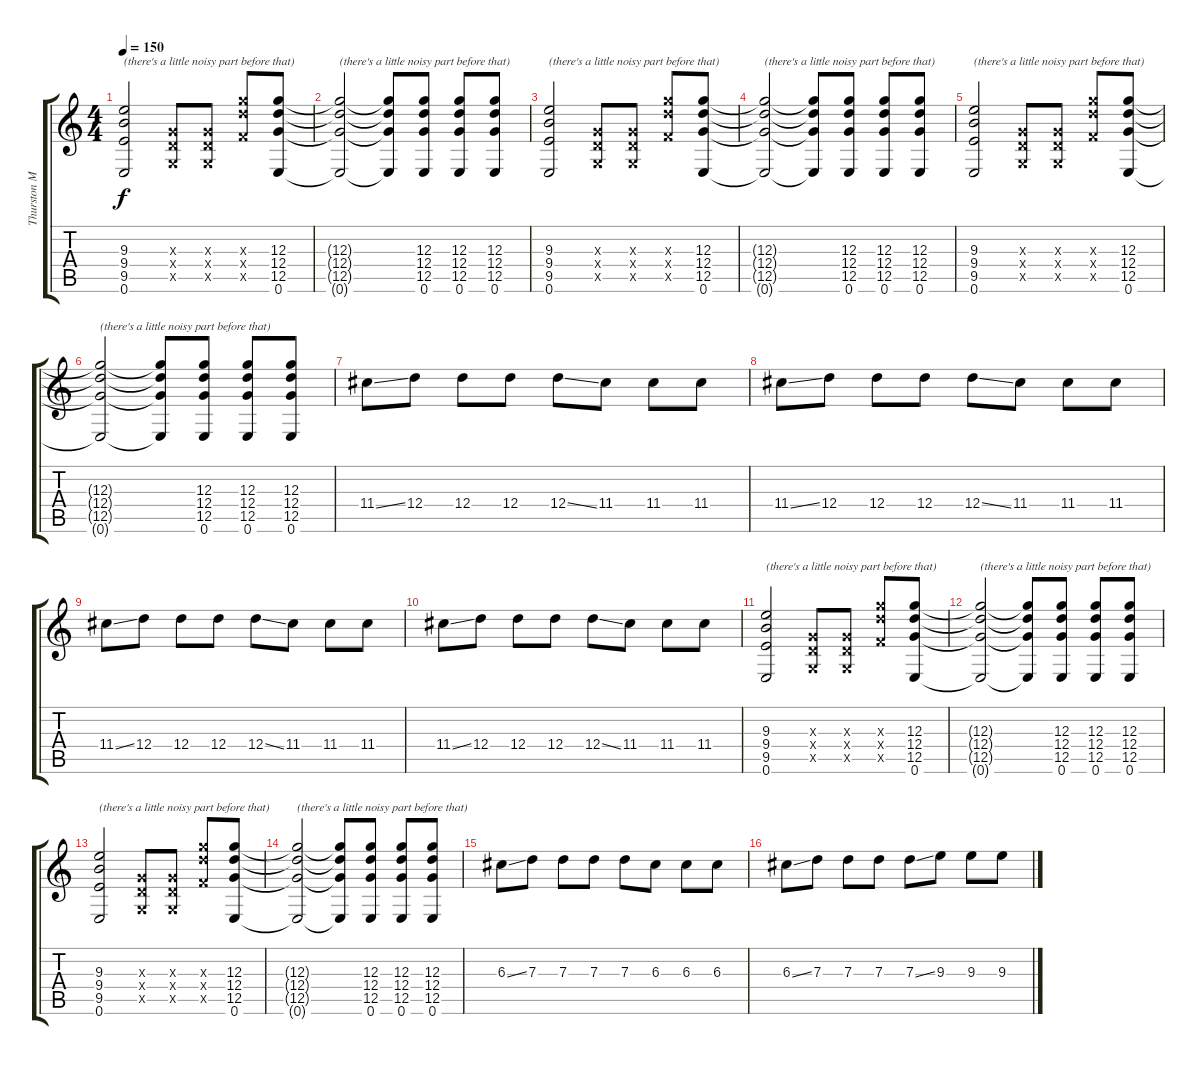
\track ("Thurston Moore" "Thurston M") {instrument overdrivenguitar}
\staff {score tabs}
\tuning (E4 B3 G3 D3 G2 E2) {hide}
\ts (4 4)
\tempo 150
\clef g2
\ks c
(9.3 9.4 9.5 0.6).2{txt "(there's a little noisy part before that)" dy f} (0.3{x} 0.4{x} 0.5{x}).8 (0.3{x} 0.4{x} 0.5{x}).8 (12.3{x} 12.4{x} 10.5{x}).8 (12.3 12.4 12.5 0.6).8 |
(12.3{t} 12.4{t} 12.5{t} 0.6{t}).2{txt "(there's a little noisy part before that)"} (12.3{t} 12.4{t} 12.5{t} 0.6{t}).8 (12.3 12.4 12.5 0.6).8 (12.3 12.4 12.5 0.6).8 (12.3 12.4 12.5 0.6).8 |
(9.3 9.4 9.5 0.6).2{txt "(there's a little noisy part before that)"} (0.3{x} 0.4{x} 0.5{x}).8 (0.3{x} 0.4{x} 0.5{x}).8 (12.3{x} 12.4{x} 10.5{x}).8 (12.3 12.4 12.5 0.6).8 |
(12.3{t} 12.4{t} 12.5{t} 0.6{t}).2{txt "(there's a little noisy part before that)"} (12.3{t} 12.4{t} 12.5{t} 0.6{t}).8 (12.3 12.4 12.5 0.6).8 (12.3 12.4 12.5 0.6).8 (12.3 12.4 12.5 0.6).8 |
(9.3 9.4 9.5 0.6).2{txt "(there's a little noisy part before that)"} (0.3{x} 0.4{x} 0.5{x}).8 (0.3{x} 0.4{x} 0.5{x}).8 (12.3{x} 12.4{x} 10.5{x}).8 (12.3 12.4 12.5 0.6).8 |
(12.3{t} 12.4{t} 12.5{t} 0.6{t}).2{txt "(there's a little noisy part before that)"} (12.3{t} 12.4{t} 12.5{t} 0.6{t}).8 (12.3 12.4 12.5 0.6).8 (12.3 12.4 12.5 0.6).8 (12.3 12.4 12.5 0.6).8 |
11.4{ss}.8 12.4.8 12.4.8 12.4.8 12.4{ss}.8 11.4.8 11.4.8 11.4.8 |
11.4{ss}.8 12.4.8 12.4.8 12.4.8 12.4{ss}.8 11.4.8 11.4.8 11.4.8 |
11.4{ss}.8 12.4.8 12.4.8 12.4.8 12.4{ss}.8 11.4.8 11.4.8 11.4.8 |
11.4{ss}.8 12.4.8 12.4.8 12.4.8 12.4{ss}.8 11.4.8 11.4.8 11.4.8 |
(9.3 9.4 9.5 0.6).2{txt "(there's a little noisy part before that)"} (0.3{x} 0.4{x} 0.5{x}).8 (0.3{x} 0.4{x} 0.5{x}).8 (12.3{x} 12.4{x} 10.5{x}).8 (12.3 12.4 12.5 0.6).8 |
(12.3{t} 12.4{t} 12.5{t} 0.6{t}).2{txt "(there's a little noisy part before that)"} (12.3{t} 12.4{t} 12.5{t} 0.6{t}).8 (12.3 12.4 12.5 0.6).8 (12.3 12.4 12.5 0.6).8 (12.3 12.4 12.5 0.6).8 |
(9.3 9.4 9.5 0.6).2{txt "(there's a little noisy part before that)"} (0.3{x} 0.4{x} 0.5{x}).8 (0.3{x} 0.4{x} 0.5{x}).8 (12.3{x} 12.4{x} 10.5{x}).8 (12.3 12.4 12.5 0.6).8 |
(12.3{t} 12.4{t} 12.5{t} 0.6{t}).2{txt "(there's a little noisy part before that)"} (12.3{t} 12.4{t} 12.5{t} 0.6{t}).8 (12.3 12.4 12.5 0.6).8 (12.3 12.4 12.5 0.6).8 (12.3 12.4 12.5 0.6).8 |
6.3{ss}.8 7.3.8 7.3.8 7.3.8 7.3.8 6.3.8 6.3.8 6.3.8 |
6.3{ss}.8 7.3.8 7.3.8 7.3.8 7.3{ss}.8 9.3.8 9.3.8 9.3.8
